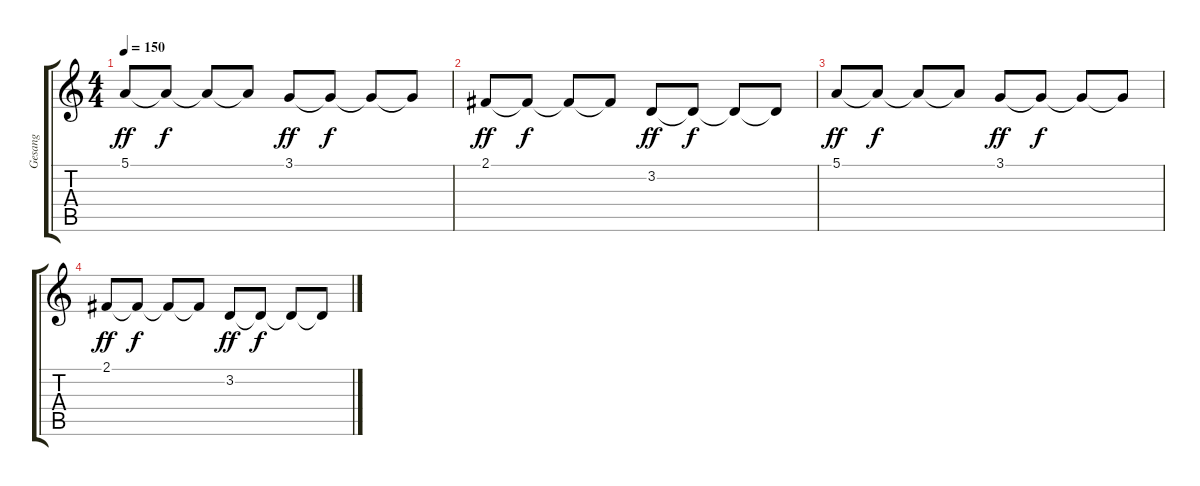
\track ("Gesang" "Gesang") {instrument lead6voice}
\staff {score tabs}
\tuning (E4 B3 G3 D3 A2 E2) {hide}
\ts (4 4)
\tempo 150
\clef g2
\ks c
5.1.8{dy ff} 5.1{t}.8{dy f} 5.1{t}.8 5.1{t}.8 3.1.8{dy ff} 3.1{t}.8{dy f} 3.1{t}.8 3.1{t}.8 |
2.1.8{dy ff} 2.1{t}.8{dy f} 2.1{t}.8 2.1{t}.8 3.2.8{dy ff} 3.2{t}.8{dy f} 3.2{t}.8 3.2{t}.8 |
5.1.8{dy ff} 5.1{t}.8{dy f} 5.1{t}.8 5.1{t}.8 3.1.8{dy ff} 3.1{t}.8{dy f} 3.1{t}.8 3.1{t}.8 |
2.1.8{dy ff} 2.1{t}.8{dy f} 2.1{t}.8 2.1{t}.8 3.2.8{dy ff} 3.2{t}.8{dy f} 3.2{t}.8 3.2{t}.8
